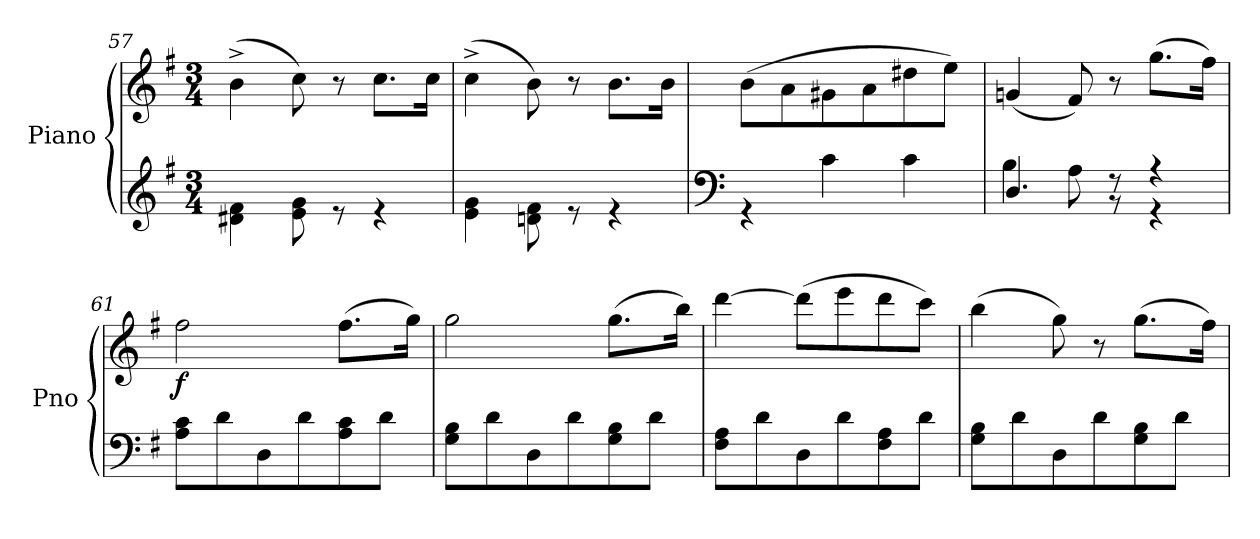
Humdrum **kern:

**kern	**kern	**dynam
*part1	*part1	*part1
*staff2	*staff1	*staff1/2
*I"Piano	*	*
*I'Pno	*	*
*clefG2	*clefG2	*
*k[f#]	*k[f#]	*
*G:	*G:	*
*M3/4	*M3/4	*
=57	=57	=57
*^	*	*
2.ryy	4d#X\ 4f#\	(>4b^\	.
.	8e\ 8g\	8cc\)	.
.	8r	8r	.
.	4r	8.cc\L	.
.	.	16cc\Jk	.
=58	=58	=58	=58
2.ryy	4e\ 4g\	(>4cc^\	.
.	8dn\ 8f#\	8b\)	.
.	8r	8r	.
.	4r	8.b\L	.
.	.	16b\Jk	.
!!LO:LB:g=z
=59	=59	=59	=59
*clefF4	*	*	*
2.ryy	4r	(>8b\L	.
.	.	8a\	.
.	4c\	8g#X\	.
.	.	8a\	.
.	4c\	8dd#X\	.
.	.	8ee\J)	.
=60	=60	=60	=60
4.D/	4B\	(<4gn/	.
.	8A\	8f#/)	.
8r	8r	8r	.
4r	4r	(>8.gg\L	.
.	.	16ff#\Jk)	.
=61	=61	=61	=61
!	!	!	!LO:DY:b
2.ryy	8A\ 8c\L	2ff#\	f
.	8d\	.	.
.	8D\	.	.
.	8d\	.	.
.	8A\ 8c\	(>8.ff#\L	.
.	8d\J	.	.
.	.	16gg\Jk)	.
=62	=62	=62	=62
2.ryy	8G\ 8B\L	2gg\	.
.	8d\	.	.
.	8D\	.	.
.	8d\	.	.
.	8G\ 8B\	(>8.gg\L	.
.	8d\J	.	.
.	.	16bb\Jk)	.
=63	=63	=63	=63
2.ryy	8F#\ 8A\L	[4ddd\	.
.	8d\	.	.
.	8D\	(>8ddd\L]	.
.	8d\	8eee\	.
.	8F#\ 8A\	8ddd\	.
.	8d\J	8ccc\J)	.
=64	=64	=64	=64
2.ryy	8G\ 8B\L	(>4bb\	.
.	8d\	.	.
.	8D\	8gg\)	.
.	8d\	8r	.
.	8G\ 8B\	(>8.gg\L	.
.	8d\J	.	.
.	.	16ff#\Jk)	.
*v	*v	*	*
=	=	=
*-	*-	*-
